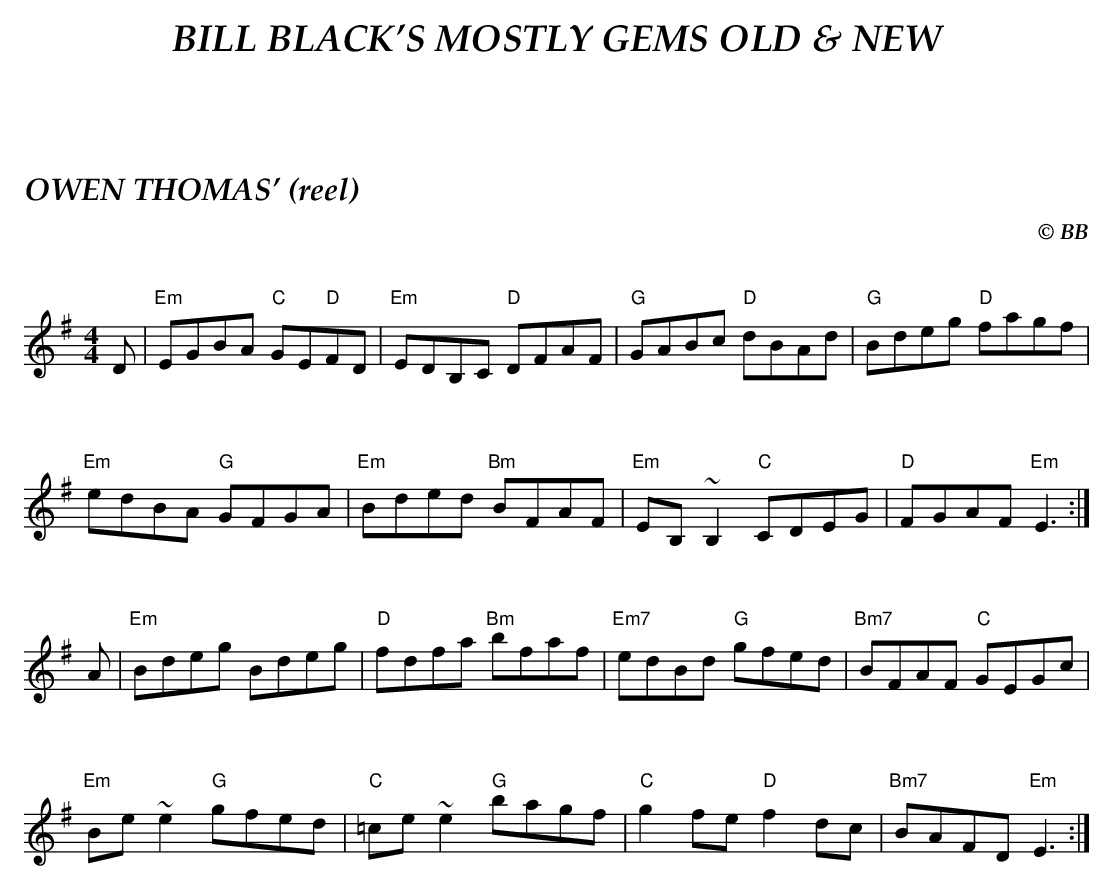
X:1
T:OWEN THOMAS' (reel)
C:© BB
Q:1/4=180
M:4/4
L:1/8
K:Em
D|"Em"EGBA "C"GE"D"FD|"Em"EDB,C "D"DFAF|"G"GABc "D"dBAd|"G"Bdeg "D"fagf|
"Em"edBA "G"GFGA|"Em"Bded "Bm"BFAF|"Em"EB, ~B,2 "C"CDEG|\
"D"FGAF "Em"E3 :|
A|"Em"Bdeg Bdeg|"D"fdfa "Bm"bfaf|"Em7"edBd "G"gfed|"Bm7"BFAF "C"GEGc|
"Em"Be ~e2 "G"gfed|"C"=ce ~e2 "G"bagf|"C"g2 fe "D"f2dc|\
"Bm7"BAFD "Em"E3 :|
